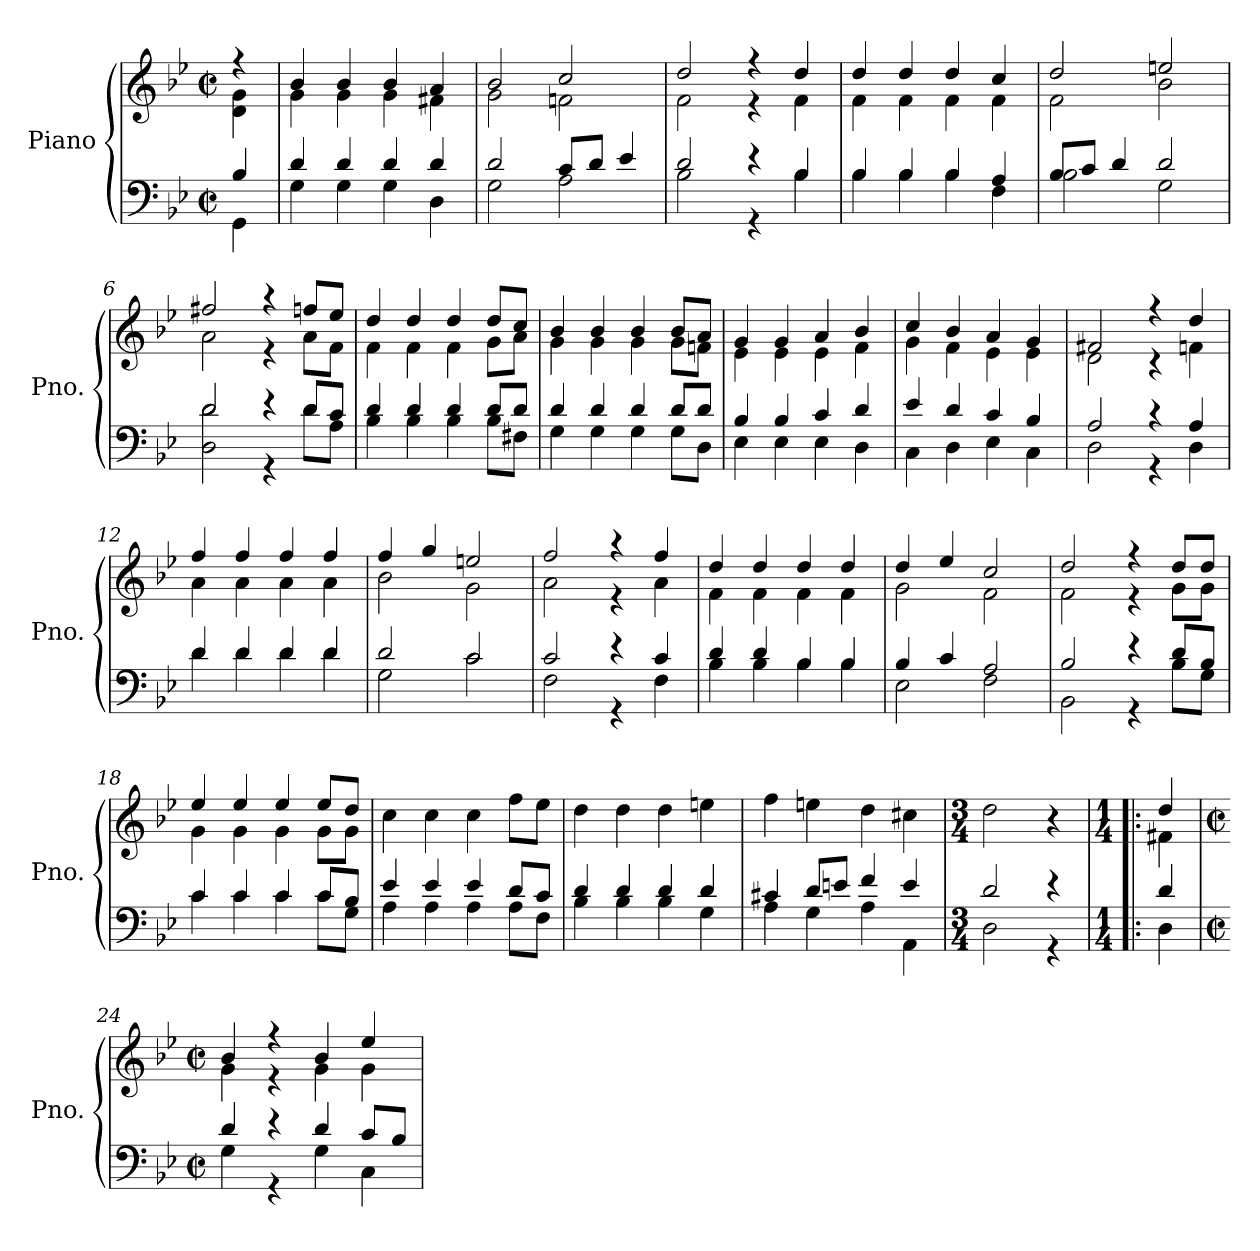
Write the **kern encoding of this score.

**kern	**kern
*part1	*part1
*staff2	*staff1
*I"Piano	*
*I'Pno.	*
*clefF4	*clefG2
*k[b-e-]	*k[b-e-]
*M2/2	*M2/2
*met(c|)	*met(c|)
*MM120	*MM120
=	=
*^	*^
4B-/	4GG\	4r	4d\ 4g\
=1	=1	=1	=1
4d/	4G\	4b-/	4g\
4d/	4G\	4b-/	4g\
4d/	4G\	4b-/	4g\
4d/	4D\	4a/	4f#X\
=2	=2	=2	=2
2d/	2G\	2b-/	2g\
8c/L	2A\	2cc/	2fn\
8d/J	.	.	.
4e-/	.	.	.
=3	=3	=3	=3
2d/	2B-\	2dd/	2f\
4r	4r	4r	4r
4B-/	4B-\	4dd/	4f\
!!LO:LB:g=z	!!
=4	=4	=4	=4
4B-/	4B-\	4dd/	4f\
4B-/	4B-\	4dd/	4f\
4B-/	4B-\	4dd/	4f\
4A/	4F\	4cc/	4f\
=5	=5	=5	=5
8B-/L	2B-\	2dd/	2f\
8c/J	.	.	.
4d/	.	.	.
2d/	2G\	2een/	2b-\
=6	=6	=6	=6
2d/	2D\ 2d\	2ff#X/	2a\
4r	4r	4r	4r
8d/L	8d\L	8ffn/L	8a\L
8c/J	8A\J	8ee-/J	8f\J
=7	=7	=7	=7
4d/	4B-\	4dd/	4f\
4d/	4B-\	4dd/	4f\
4d/	4B-\	4dd/	4f\
8d/L	8B-\L	8dd/L	8g\L
8d/J	8F#X\J	8cc/J	8a\J
!!LO:LB:g=z	!!
=8	=8	=8	=8
4d/	4G\	4b-/	4g\
4d/	4G\	4b-/	4g\
4d/	4G\	4b-/	4g\
8d/L	8G\L	8b-/L	8g\L
8d/J	8D\J	8a/J	8fn\J
=9	=9	=9	=9
4B-/	4E-\	4g/	4e-\
4B-/	4E-\	4g/	4e-\
4c/	4E-\	4a/	4e-\
4d/	4D\	4b-/	4f\
=10	=10	=10	=10
4e-/	4C\	4cc/	4g\
4d/	4D\	4b-/	4f\
4c/	4E-\	4a/	4e-\
4B-/	4C\	4g/	4e-\
=11	=11	=11	=11
2A/	2D\	2f#X/	2d\
4r	4r	4r	4r
4A/	4D\	4dd/	4fn\
!!LO:LB:g=z	!!
=12	=12	=12	=12
4d/	4d\	4ff/	4a\
4d/	4d\	4ff/	4a\
4d/	4d\	4ff/	4a\
4d/	4d\	4ff/	4a\
=13	=13	=13	=13
2d/	2G\	4ff/	2b-\
.	.	4gg/	.
2c/	2c\	2een/	2g\
=14	=14	=14	=14
2c/	2F\	2ff/	2a\
4r	4r	4r	4r
4c/	4F\	4ff/	4a\
=15	=15	=15	=15
4d/	4B-\	4dd/	4f\
4d/	4B-\	4dd/	4f\
4B-/	4B-\	4dd/	4f\
4B-/	4B-\	4dd/	4f\
!!LO:LB:g=z	!!
=16	=16	=16	=16
4B-/	2E-\	4dd/	2g\
4c/	.	4ee-/	.
2A/	2F\	2cc/	2f\
=17	=17	=17	=17
2B-/	2BB-\	2dd/	2f\
4r	4r	4r	4r
8d/L	8B-\L	8dd/L	8g\L
8B-/J	8G\J	8dd/J	8g\J
=18	=18	=18	=18
4c/	4c\	4ee-/	4g\
4c/	4c\	4ee-/	4g\
4c/	4c\	4ee-/	4g\
8c/L	8c\L	8ee-/L	8g\L
8B-/J	8G\J	8dd/J	8g\J
*	*	*v	*v
!!LO:PB:g=z
=19	=19	=19
4e-/	4A\	4cc\
4e-/	4A\	4cc\
4e-/	4A\	4cc\
8d/L	8A\L	8ff\L
8c/J	8F\J	8ee-\J
=20	=20	=20
4d/	4B-\	4dd\
4d/	4B-\	4dd\
4d/	4B-\	4dd\
4d/	4G\	4een\
=21	=21	=21
4c#X/	4A\	4ff\
8d/L	4G\	4een\
8en/J	.	.
4f/	4A\	4dd\
4e/	4AA\	4cc#X\
=22	=22	=22
*M3/4	*	*M3/4
2d/	2D\	2dd\
4r	4r	4r
!!LO:LB:g=z
=23!|:	=23!|:	=23!|:
*M1/4	*	*M1/4
*	*	*^
4d/	4D\	4dd/	4f#X\
=24	=24	=24	=24
*M2/2	*	*M2/2	*
*met(c|)	*	*met(c|)	*
4d/	4G\	4b-/	4g\
4r	4r	4r	4r
4d/	4G\	4b-/	4g\
8c/L	4C\	4ee-/	4g\
8B-/J	.	.	.
*v	*v	*	*
*	*v	*v
=	=
*-	*-
